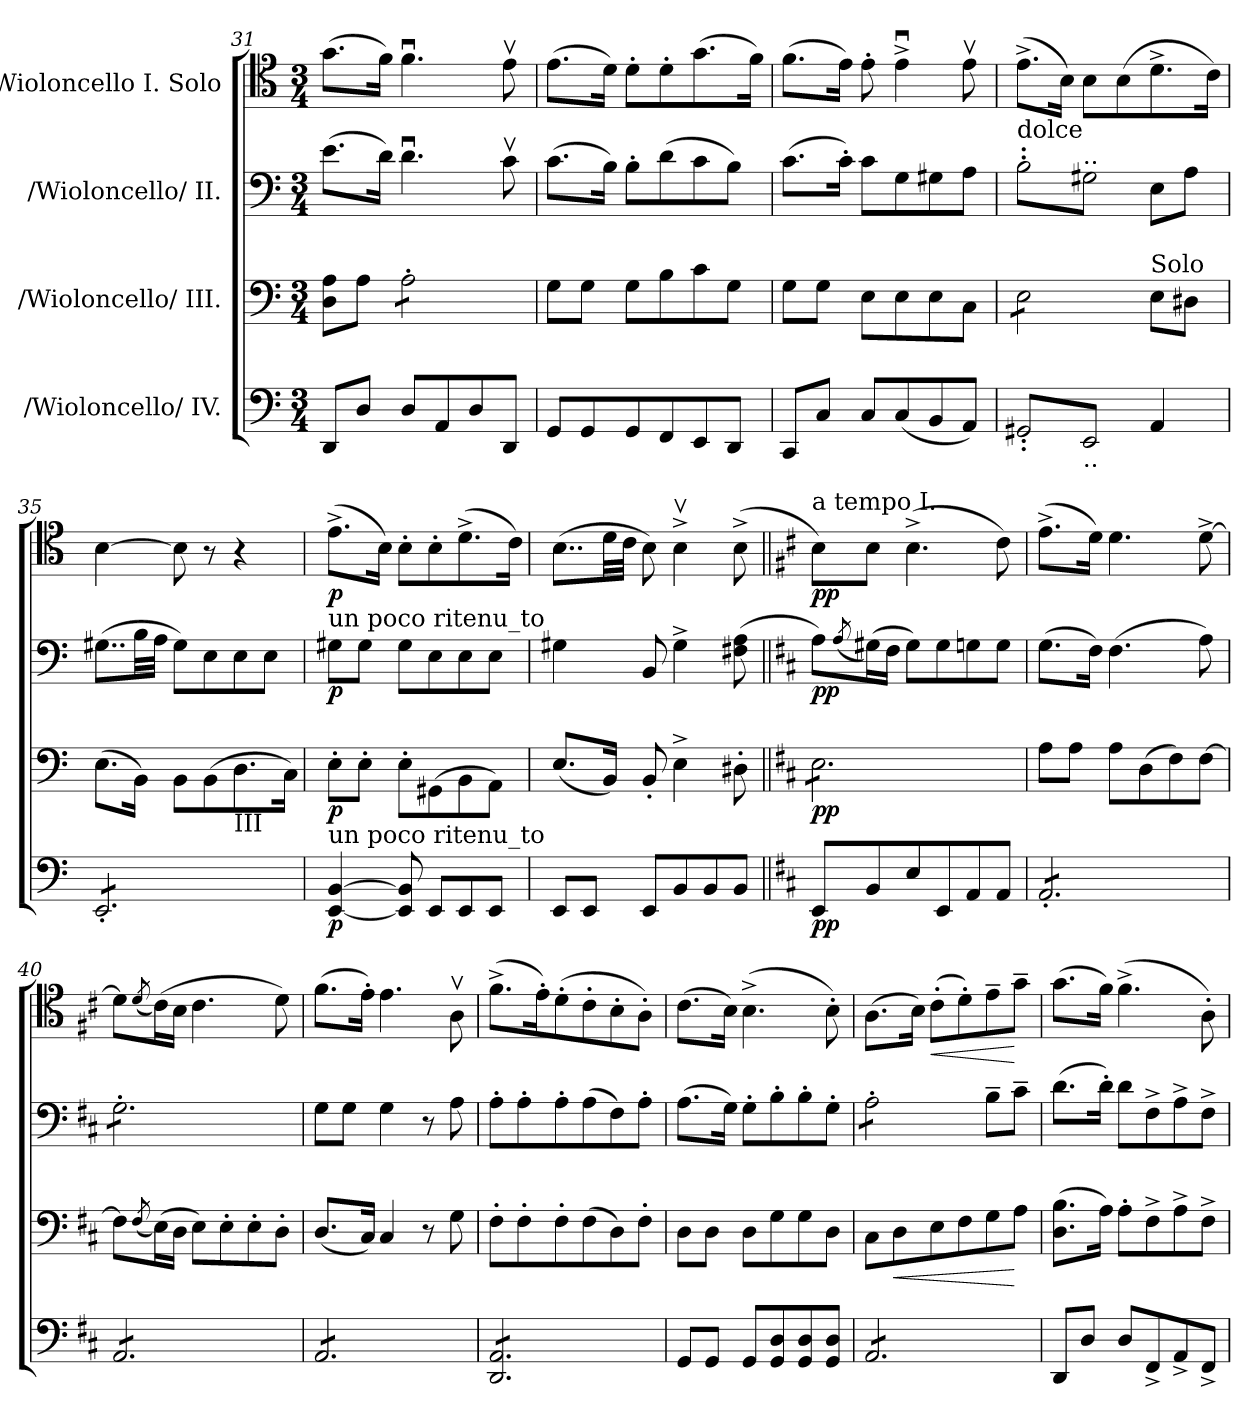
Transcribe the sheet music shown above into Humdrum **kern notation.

**kern	**dynam	**kern	**dynam	**kern	**dynam	**kern	**dynam
*part4	*part4	*part3	*part3	*part2	*part2	*part1	*part1
*staff4	*staff4	*staff3	*staff3	*staff2	*staff2	*staff1	*staff1
*I"/Wioloncello/ IV.	*	*I"/Wioloncello/ III.	*	*I"/Wioloncello/ II.	*	*I"Wioloncello I. Solo	*
*clefF4	*	*clefF4	*	*clefF4	*	*clefC4	*
*k[]	*	*k[]	*	*k[]	*	*k[]	*
*M3/4	*	*M3/4	*	*M3/4	*	*M3/4	*
=31	=31	=31	=31	=31	=31	=31	=31
8DD/L	.	8D\ 8A\L	.	(8.e\L	.	(8.g\L	.
8D/J	.	8A\J	.	.	.	.	.
.	.	.	.	16d\Jk)	.	16f\Jk)	.
!	!	!LO:TX:a:t=....	!	!	!	!	!
*	*	*tremolo	*	*	*	*	*
8D/L	.	8A'\L	.	4.du\	.	4.fu\	.
8AA/	.	8A'\	.	.	.	.	.
8D/	.	8A'\	.	.	.	.	.
8DD/J	.	8A'\J	.	8cv\	.	8ev\	.
*	*	*Xtremolo	*	*	*	*	*
=32	=32	=32	=32	=32	=32	=32	=32
8GG/L	.	8G\L	.	(8.c\L	.	(8.e\L	.
8GG/	.	8G\J	.	.	.	.	.
.	.	.	.	16B\Jk)	.	16d\Jk)	.
8GG/	.	8G\L	.	8B'\L	.	8d'\L	.
8FF/	.	8B\	.	(8d\	.	8d'\	.
8EE/	.	8c\	.	8c\	.	(8.g\	.
8DD/J	.	8G\J	.	8B\J)	.	.	.
.	.	.	.	.	.	16f\Jk)	.
=33	=33	=33	=33	=33	=33	=33	=33
8CC/L	.	8G\L	.	(8.c\L	.	(8.f\L	.
8C/J	.	8G\J	.	.	.	.	.
.	.	.	.	16c'\Jk)	.	16e\Jk)	.
8C/L	.	8E\L	.	8c\L	.	8e'\	.
(8C/	.	8E\	.	8G\	.	4e^u\	.
8BB/	.	8E\	.	8G#X\	.	.	.
8AA/J)	.	8C\J	.	8A\J	.	8ev\	.
=34	=34	=34	=34	=34	=34	=34	=34
!	!	!	!	!	!	!LO:TX:b:t=dolce	!
!	!	!	!	!LO:TX:a:t=..	!	!	!
!LO:TX:b:t=..	!	!	!	!	!	!	!
*tremolo	*	*	*	*	*	*	*
*	*	*tremolo	*	*	*	*	*
*	*	*	*	*tremolo	*	*	*
8GG#X'/L	.	8E\L	.	8B'\L	.	(8.e^\L	.
8EE/	.	8E\	.	8G#\	.	.	.
.	.	.	.	.	.	16B\Jk)	.
!	!	!	!	!LO:TX:a:t=..	!	!	!
!LO:TX:b:t=..	!	!	!	!	!	!	!
8GG#X'/	.	8E\	.	8B'\	.	8B\L	.
8EE/J	.	8E\J	.	8G#\J	.	(8B\	.
*	*	*	*	*Xtremolo	*	*	*
*	*	*Xtremolo	*	*	*	*	*
*Xtremolo	*	*	*	*	*	*	*
!	!	!LO:TX:a:t=Solo	!	!	!	!	!
4AA/	.	8E\L	.	8E\L	.	8.d^\	.
.	.	8D#X\J	.	8A\J	.	.	.
.	.	.	.	.	.	16c\Jk)	.
=35	=35	=35	=35	=35	=35	=35	=35
!LO:TX:b:t=......	!	!	!	!	!	!	!
!	!	!	!	!LO:N:vis=8..	!	!	!
*tremolo	*	*	*	*	*	*	*
8EE'/L	.	(8.E\L	.	(8.G#X\L	.	[4B\	.
8EE'/	.	.	.	.	.	.	.
.	.	16BB\Jk)	.	32B\LL	.	.	.
.	.	.	.	32A\JJJ	.	.	.
8EE'/	.	8BB\L	.	8G#\L)	.	8B\]	.
8EE'/	.	(8BB\	.	8E\	.	8r	.
!	!	!LO:TX:b:t=III	!	!	!	!	!
8EE'/	.	8.D\	.	8E\	.	4r	.
8EE'/J	.	.	.	8E\J	.	.	.
*Xtremolo	*	*	*	*	*	*	*
.	.	16C\Jk)	.	.	.	.	.
=36	=36	=36	=36	=36	=36	=36	=36
!	!	!	!	!	!	!LO:TX:b:t=un poco ritenu_to	!
!	!	!LO:TX:b:t=un poco ritenu_to	!	!	!	!	!
[4EE/ [4BB/	p	8E'\L	p	8G#X\L	p	(8.e^\L	p
.	.	8E'\J	.	8G#\J	.	.	.
.	.	.	.	.	.	16B\Jk)	.
8EE]/ 8BB]/	.	8E'\L	.	8G#\L	.	8B'\L	.
8EE/L	.	(8GG#X\	.	8E\	.	8B'\	.
8EE/	.	8BB\	.	8E\	.	(8.d^\	.
8EE/J	.	8AA\J)	.	8E\J	.	.	.
.	.	.	.	.	.	16c\Jk)	.
=37	=37	=37	=37	=37	=37	=37	=37
!	!	!	!	!	!	!LO:N:vis=8..	!
8EE/L	.	(8.E/L	.	4G#X\	.	(8.B\L	.
8EE/J	.	.	.	.	.	.	.
.	.	16BB/Jk)	.	.	.	32d\LL	.
.	.	.	.	.	.	32c\JJJ	.
8EE/L	.	8BB'/	.	8BB/	.	8B\)	.
8BB/	.	4E^\	.	4G#^\	.	4B^v\	.
8BB/	.	.	.	.	.	.	.
8BB/J	.	8D#X'\	.	(8F#X\ 8A\	.	(8B^\	.
=38||	=38||	=38||	=38||	=38||	=38||	=38||	=38||
*k[f#c#]	*	*k[f#c#]	*	*k[f#c#]	*	*k[f#c#]	*
!	!	!	!	!	!	!LO:TX:a:t=a tempo I.	!
!	!	!LO:TX:b:t=a tempo	!	!	!	!	!
*	*	*tremolo	*	*	*	*	*
8EE/L	pp	8E\L	pp	8A\L)	pp	8B\L)	pp
.	.	.	.	(8qA/	.	.	.
8BB/	.	8E\	.	(16G#X\L)	.	8B\J	.
.	.	.	.	16F#\JJ	.	.	.
8E/	.	8E\	.	8G#\L)	.	(4.B^\	.
8EE/	.	8E\	.	8G#\	.	.	.
8AA/	.	8E\	.	8Gn\	.	.	.
8AA/J	.	8E\J	.	8G\J	.	8c#\)	.
*	*	*Xtremolo	*	*	*	*	*
=39	=39	=39	=39	=39	=39	=39	=39
!LO:TX:b:t=......	!	!	!	!	!	!	!
*tremolo	*	*	*	*	*	*	*
8AA'/L	.	8A\L	.	(8.G\L	.	(8.e^\L	.
8AA'/	.	8A\J	.	.	.	.	.
.	.	.	.	16F#\Jk)	.	16d\Jk)	.
8AA'/	.	8A\L	.	(4.F#\	.	4.d\	.
8AA'/	.	(8D\	.	.	.	.	.
8AA'/	.	8F#\)	.	.	.	.	.
8AA'/J	.	[8F#\J	.	8A\)	.	[8d^\	.
=40	=40	=40	=40	=40	=40	=40	=40
!	!	!	!	!LO:TX:a:t=......	!	!	!
*	*	*	*	*tremolo	*	*	*
8AA/L	.	8F#\L]	.	8G'\L	.	8d\L]	.
.	.	(8qF#/	.	.	.	(8qd/	.
8AA/	.	(16E\L)	.	8G'\	.	(16c#\L)	.
.	.	16D\JJ	.	.	.	16B\JJ	.
8AA/	.	8E\L)	.	8G'\	.	4.c#\	.
8AA/	.	8E'\	.	8G'\	.	.	.
8AA/	.	8E'\	.	8G'\	.	.	.
8AA/J	.	8D'\J	.	8G'\J	.	8d\)	.
*	*	*	*	*Xtremolo	*	*	*
=41	=41	=41	=41	=41	=41	=41	=41
8AA/L	.	(8.D/L	.	8G\L	.	(8.f#\L	.
8AA/	.	.	.	8G\J	.	.	.
.	.	16C#/Jk)	.	.	.	16e'\Jk)	.
8AA/	.	4C#/	.	4G\	.	4.e\	.
8AA/	.	.	.	.	.	.	.
8AA/	.	8r	.	8r	.	.	.
8AA/J	.	8G\	.	8A\	.	8Av\	.
=42	=42	=42	=42	=42	=42	=42	=42
8DD/ 8AA/L	.	8F#'\L	.	8A'\L	.	(8.f#^\L	.
8DD/ 8AA/	.	8F#'\	.	8A'\	.	.	.
.	.	.	.	.	.	16e'\K)	.
8DD/ 8AA/	.	8F#'\	.	8A'\	.	(8d'\	.
8DD/ 8AA/	.	(8F#\	.	(8A\	.	8c#'\	.
8DD/ 8AA/	.	8D\)	.	8F#\)	.	8B'\	.
8DD/ 8AA/J	.	8F#'\J	.	8A'\J	.	8A'\J)	.
*Xtremolo	*	*	*	*	*	*	*
=43	=43	=43	=43	=43	=43	=43	=43
8GG/L	.	8D\L	.	(8.A\L	.	(8.c#\L	.
8GG/J	.	8D\J	.	.	.	.	.
.	.	.	.	16G\Jk)	.	16B\Jk)	.
8GG/L	.	8D\L	.	8G'\L	.	(4.B^\	.
8GG/ 8D/	.	8G\	.	8B'\	.	.	.
8GG/ 8D/	.	8G\	.	8B'\	.	.	.
8GG/ 8D/J	.	8D\J	.	8G'\J	.	8B'\)	.
=44	=44	=44	=44	=44	=44	=44	=44
!	!	!	!	!LO:TX:a:t=....	!	!	!
*tremolo	*	*	*	*	*	*	*
*	*	*	*	*tremolo	*	*	*
8AA/L	.	8C#\L	.	8A'\L	.	(8.A\L	.
!	!	!	!LO:HP:b	!	!	!	!
8AA/	.	8D\	<	8A'\	.	.	.
.	.	.	.	.	.	16B\Jk)	.
!	!	!	!	!	!	!	!LO:HP:b
8AA/	.	8E\	.	8A'\	.	(8c#'\L	<
8AA/	.	8F#\	.	8A'\J	.	8d'\)	.
*	*	*	*	*Xtremolo	*	*	*
8AA/	.	8G\	.	8B~\L	.	8e~\	.
8AA/J	.	8A\J	[	8c#~\J	.	8g~\J	[
*Xtremolo	*	*	*	*	*	*	*
=45	=45	=45	=45	=45	=45	=45	=45
8DD/L	sforz	(8.D\ 8.B\L	sforz	(8.d\L	sforz.	(8.g\L	sforz.
8D/J	.	.	.	.	.	.	.
.	.	16A\Jk)	.	16d'\Jk)	.	16f#\Jk)	.
8D/L	.	8A'\L	.	8d\L	.	(4.f#^\	.
8FF#^/	.	8F#^\	.	8F#^\	.	.	.
8AA^/	.	8A^\	.	8A^\	.	.	.
8FF#^/J	.	8F#^\J	.	8F#^\J	.	8A'\)	.
=	=	=	=	=	=	=	=
*-	*-	*-	*-	*-	*-	*-	*-
